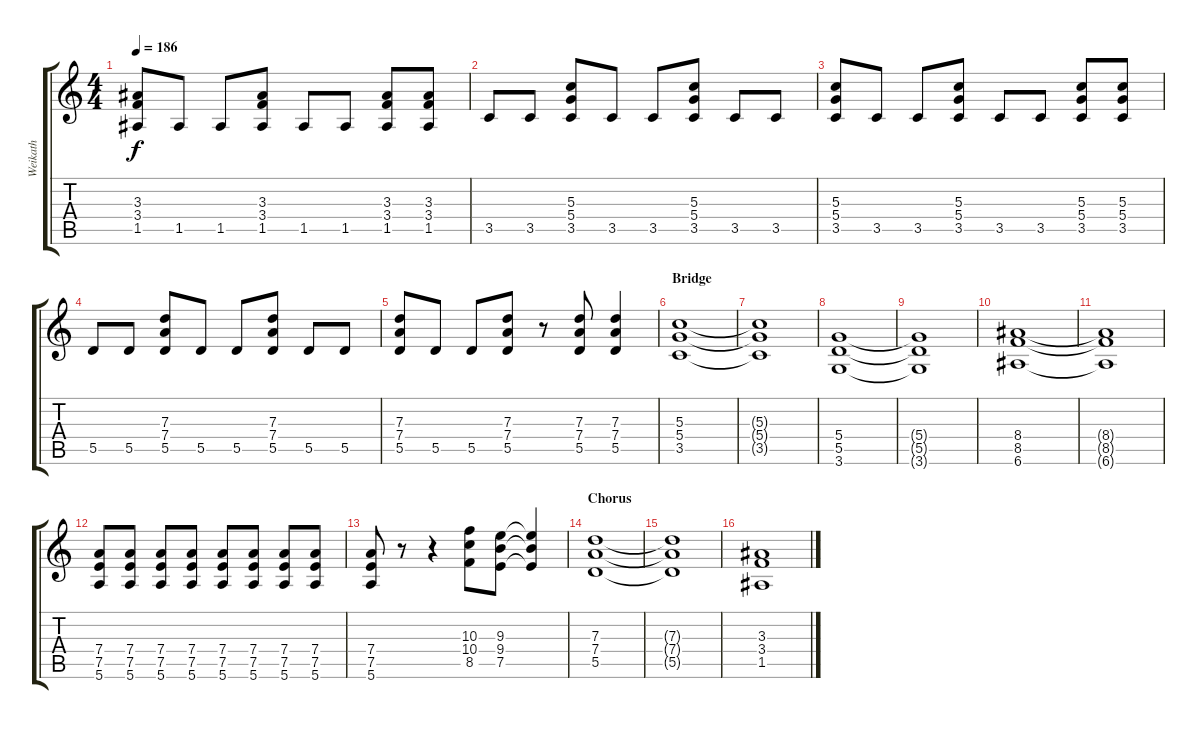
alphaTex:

\track ("Weikath" "Weikath") {instrument distortionguitar}
\staff {score tabs}
\tuning (E4 B3 G3 D3 A2 E2) {hide}
\ts (4 4)
\tempo 186
\clef g2
\ks c
(3.3 3.4 1.5).8{dy f} 1.5.8 1.5.8 (3.3 3.4 1.5).8 1.5.8 1.5.8 (3.3 3.4 1.5).8 (3.3 3.4 1.5).8 |
3.5.8 3.5.8 (5.3 5.4 3.5).8 3.5.8 3.5.8 (5.3 5.4 3.5).8 3.5.8 3.5.8 |
(5.3 5.4 3.5).8 3.5.8 3.5.8 (5.3 5.4 3.5).8 3.5.8 3.5.8 (5.3 5.4 3.5).8 (5.3 5.4 3.5).8 |
5.5.8 5.5.8 (7.3 7.4 5.5).8 5.5.8 5.5.8 (7.3 7.4 5.5).8 5.5.8 5.5.8 |
(7.3 7.4 5.5).8 5.5.8 5.5.8 (7.3 7.4 5.5).8 r.8 (7.3 7.4 5.5).8 (7.3 7.4 5.5).4 |
\section ("" "Bridge")
(5.3 5.4 3.5).1 |
(5.3{t} 5.4{t} 3.5{t}).1 |
(5.4 5.5 3.6).1 |
(5.4{t} 5.5{t} 3.6{t}).1 |
(8.4 8.5 6.6).1 |
(8.4{t} 8.5{t} 6.6{t}).1 |
(7.4 7.5 5.6).8 (7.4 7.5 5.6).8 (7.4 7.5 5.6).8 (7.4 7.5 5.6).8 (7.4 7.5 5.6).8 (7.4 7.5 5.6).8 (7.4 7.5 5.6).8 (7.4 7.5 5.6).8 |
(7.4 7.5 5.6).8 r.8 r.4 (10.3 10.4 8.5).8 (9.3 9.4 7.5).8 (9.3{t} 9.4{t} 7.5{t}).4 |
\section ("" "Chorus")
(7.3 7.4 5.5).1 |
(7.3{t} 7.4{t} 5.5{t}).1 |
(3.3 3.4 1.5).1
